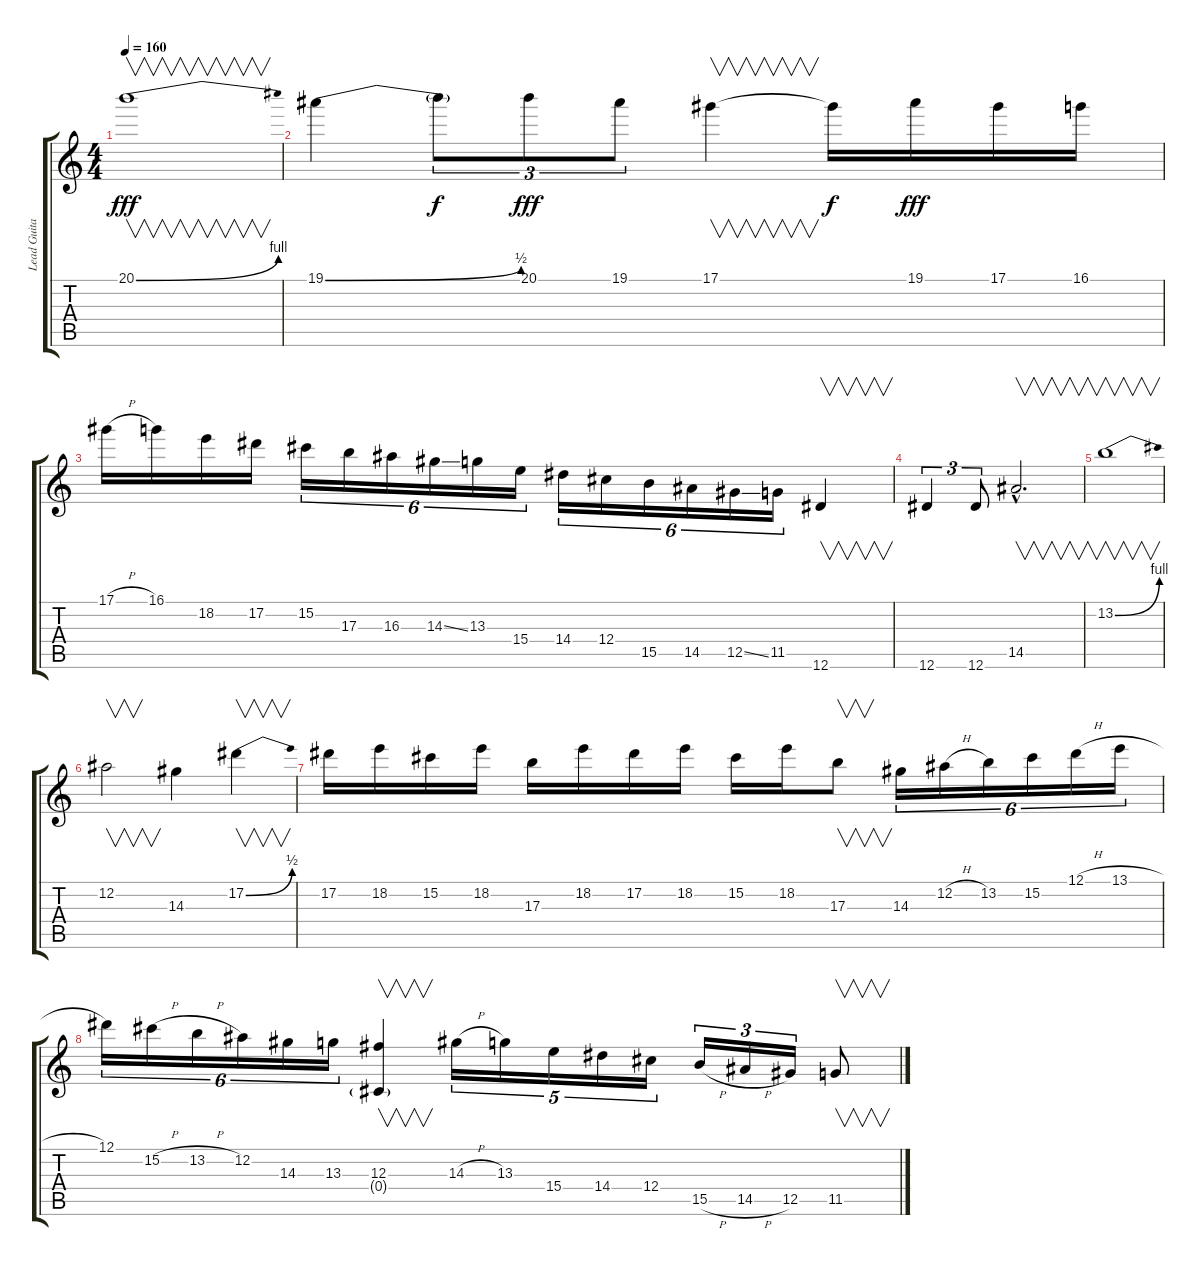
\track ("Lead Guitar" "Lead Guita") {instrument overdrivenguitar}
\staff {score tabs}
\tuning (Eb4 Bb3 Gb3 Db3 Ab2 Eb2) {hide}
\ts (4 4)
\tempo 160
\clef g2
\ks c
20.1{be (bend 0 0 60 4)}.1{v dy fff} |
19.1{be (bend 0 0 60 2)}.4 19.1{t}.8{tu (3 2) dy f} 20.1.8{tu (3 2) dy fff} 19.1.8{tu (3 2)} 17.1.4{v} 17.1{t}.16{dy f} 19.1.16{dy fff} 17.1.16 16.1.16 |
17.1{h}.16 16.1.16 18.2.16 17.2.16 15.2.16{tu (6 4)} 17.3.16{tu (6 4)} 16.3.16{tu (6 4)} 14.3{ss}.16{tu (6 4)} 13.3.16{tu (6 4)} 15.4.16{tu (6 4)} 14.4.16{tu (6 4)} 12.4.16{tu (6 4)} 15.5.16{tu (6 4)} 14.5.16{tu (6 4)} 12.5{ss}.16{tu (6 4)} 11.5.16{tu (6 4)} 12.6.4{v} |
12.6.4{tu (3 2)} 12.6.8{tu (3 2)} 14.5{hac}.2{v d} |
13.2{be (bend 0 0 60 4)}.1{v} |
12.2.2{v} 14.3.4 17.2{be (bend 0 0 60 2)}.4{v} |
17.2.16 18.2.16 15.2.16 18.2.16 17.3.16 18.2.16 17.2.16 18.2.16 15.2.16 18.2.16 17.3.8{v} 14.3.16{tu (6 4)} 12.2{h}.16{tu (6 4)} 13.2.16{tu (6 4)} 15.2.16{tu (6 4)} 12.1{h}.16{tu (6 4)} 13.1{h}.16{tu (6 4)} |
12.1.16{tu (6 4)} 15.2{h}.16{tu (6 4)} 13.2{h}.16{tu (6 4)} 12.2.16{tu (6 4)} 14.3.16{tu (6 4)} 13.3.16{tu (6 4)} (12.3 0.4{g}).4{v} 14.3{h}.16{tu (5 4)} 13.3.16{tu (5 4)} 15.4.16{tu (5 4)} 14.4.16{tu (5 4)} 12.4.16{tu (5 4)} 15.5{h}.16{tu (3 2)} 14.5{h}.16{tu (3 2)} 12.5.16{tu (3 2)} 11.5.8{v}
